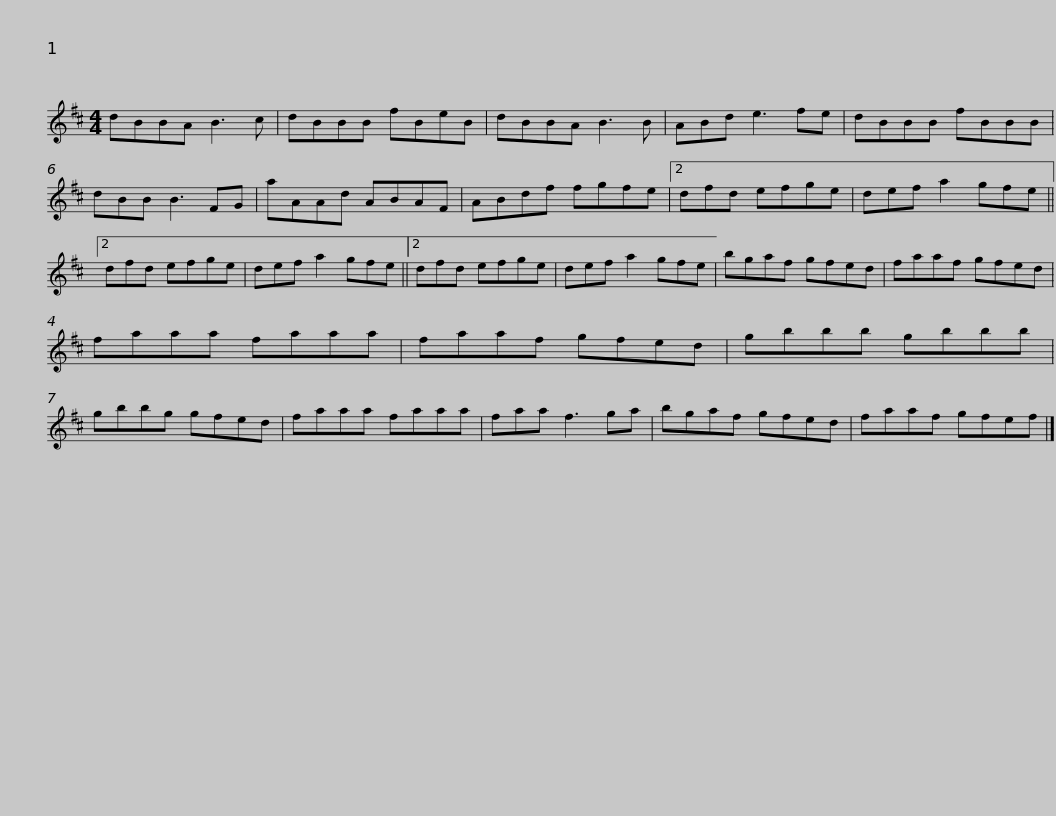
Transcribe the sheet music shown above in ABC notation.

X:1
L:1/8
M:4/4
I:linebreak $
K:Bmin
V:1 treble
V:1
 dBBA B3 c | dBBB fBeB | dBBA B3 B | ABd e3 fe | dBBB fBBB | %5
 dBB B3 FG |$ aAAd ABAF | ABdf fgfe |2 dfd efge | def a2 gfe ||2 %10
 dfd efge | def a2 gfe ||2$ dfd efge | def a2 gfe | bgaf gfed | %15
 faaf gfed | faaa faaa |$ faaf gfed | gbbb gbbb | gbbg gfed | %20
 faaa faaa | faa f3 ga |$ bgaf gfed | faaf gfef |] %24
